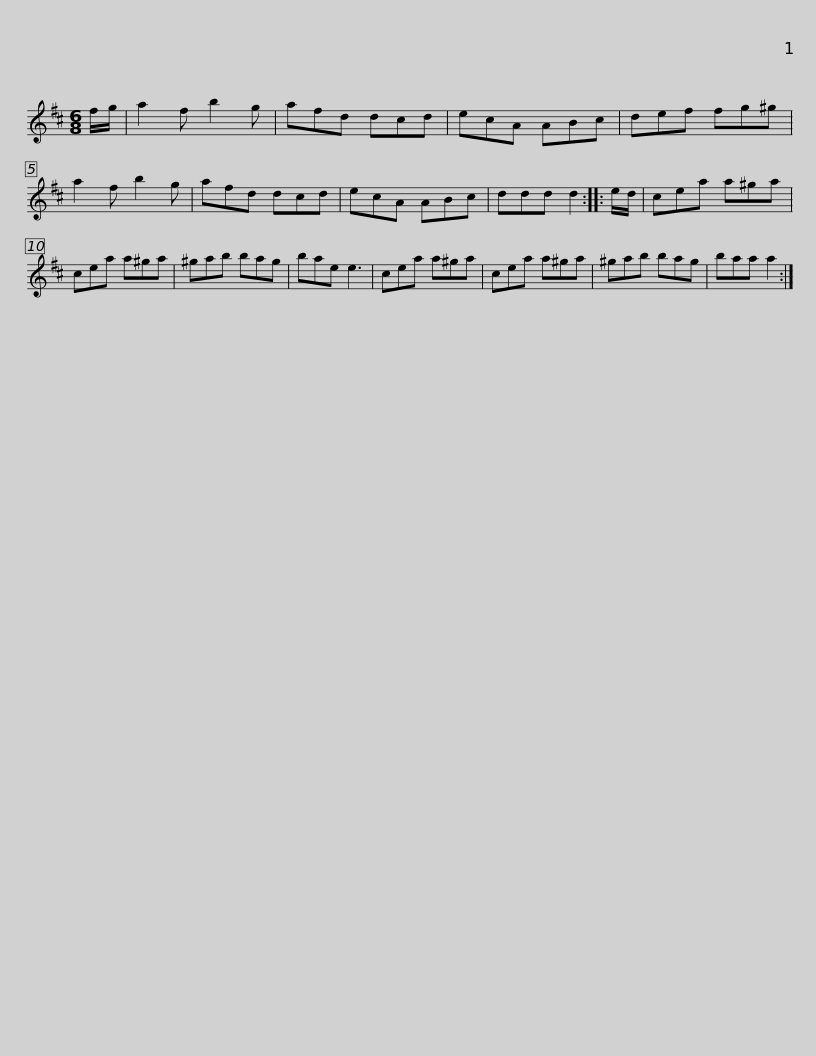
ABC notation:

X:1
L:1/8
M:6/8
I:linebreak $
K:D
V:1 treble
V:1
 f/g/ | a2 f b2 g | afd dcd | ecA ABc | def fg^g | %5
 a2 f b2 g | afd dcd | ecA ABc |$ ddd d2 :: e/d/ | %10
 cea a^ga | cea a^ga | ^gab bag | bae e3 | cea a^ga |$ %15
 cea a^ga | ^gab bag | baa a2 :| %18
